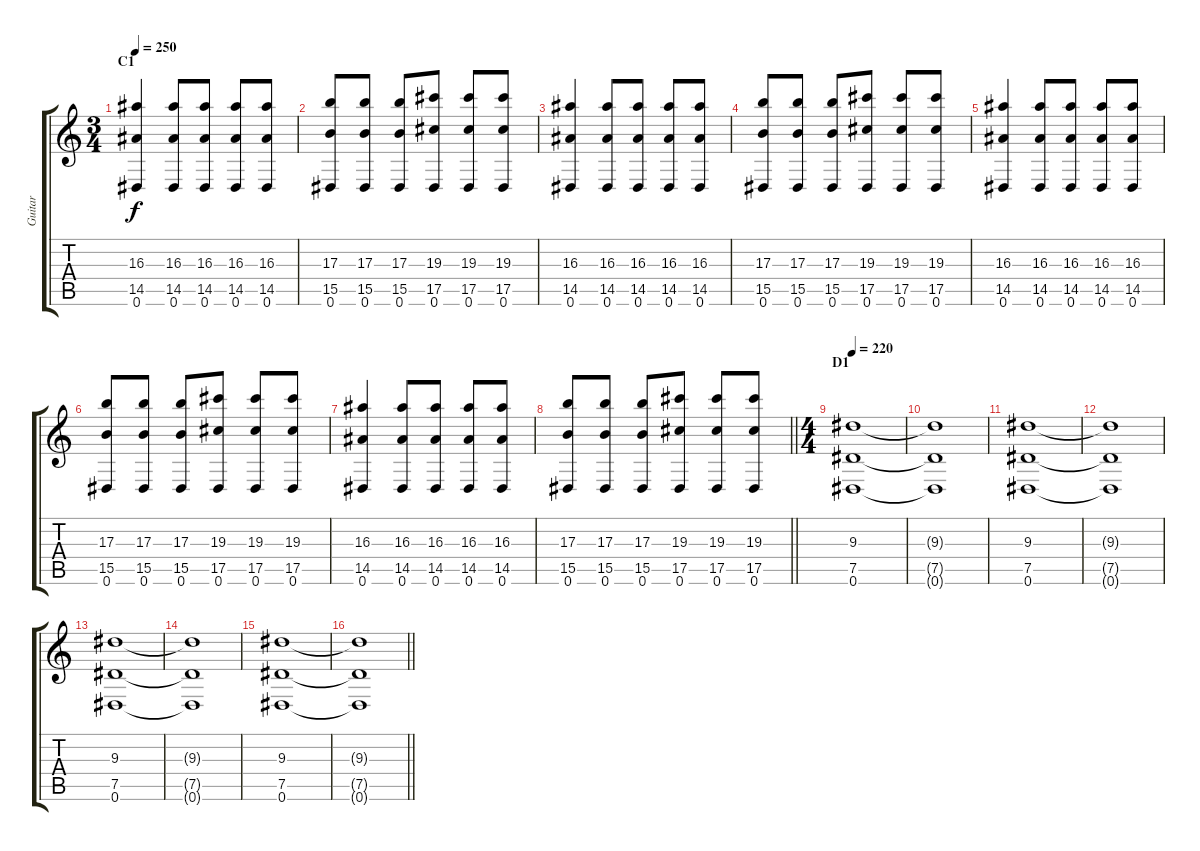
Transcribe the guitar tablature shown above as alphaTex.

\track ("Guitar" "Guitar") {instrument overdrivenguitar}
\staff {score tabs}
\tuning (Eb4 Bb3 Gb3 Db3 Ab2 Eb2) {hide}
\ts (3 4)
\section ("" "C1")
\tempo 250
\clef g2
\ks c
(16.3 14.5 0.6).4{dy f} (16.3 14.5 0.6).8 (16.3 14.5 0.6).8 (16.3 14.5 0.6).8 (16.3 14.5 0.6).8 |
(17.3 15.5 0.6).8 (17.3 15.5 0.6).8 (17.3 15.5 0.6).8 (19.3 17.5 0.6).8 (19.3 17.5 0.6).8 (19.3 17.5 0.6).8 |
(16.3 14.5 0.6).4 (16.3 14.5 0.6).8 (16.3 14.5 0.6).8 (16.3 14.5 0.6).8 (16.3 14.5 0.6).8 |
(17.3 15.5 0.6).8 (17.3 15.5 0.6).8 (17.3 15.5 0.6).8 (19.3 17.5 0.6).8 (19.3 17.5 0.6).8 (19.3 17.5 0.6).8 |
(16.3 14.5 0.6).4 (16.3 14.5 0.6).8 (16.3 14.5 0.6).8 (16.3 14.5 0.6).8 (16.3 14.5 0.6).8 |
(17.3 15.5 0.6).8 (17.3 15.5 0.6).8 (17.3 15.5 0.6).8 (19.3 17.5 0.6).8 (19.3 17.5 0.6).8 (19.3 17.5 0.6).8 |
(16.3 14.5 0.6).4 (16.3 14.5 0.6).8 (16.3 14.5 0.6).8 (16.3 14.5 0.6).8 (16.3 14.5 0.6).8 |
\barLineRight lightlight
(17.3 15.5 0.6).8 (17.3 15.5 0.6).8 (17.3 15.5 0.6).8 (19.3 17.5 0.6).8 (19.3 17.5 0.6).8 (19.3 17.5 0.6).8 |
\ts (4 4)
\section ("" "D1")
\tempo 220
(9.3 7.5 0.6).1 |
(9.3{t} 7.5{t} 0.6{t}).1 |
(9.3 7.5 0.6).1 |
(9.3{t} 7.5{t} 0.6{t}).1 |
(9.3 7.5 0.6).1 |
(9.3{t} 7.5{t} 0.6{t}).1 |
(9.3 7.5 0.6).1 |
\barLineRight lightlight
(9.3{t} 7.5{t} 0.6{t}).1
